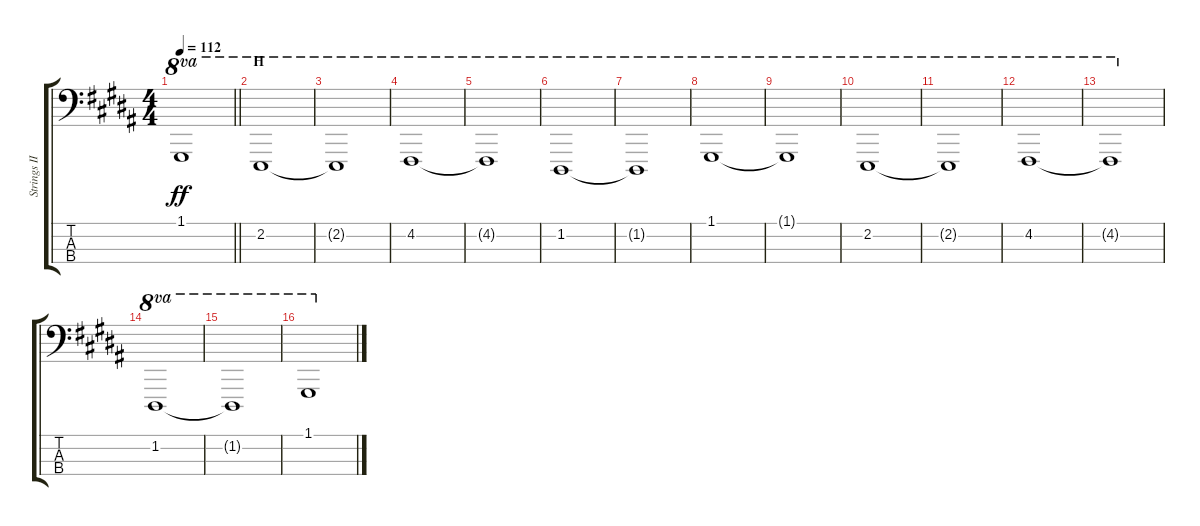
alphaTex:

\track ("Strings II" "Strings II") {instrument stringensemble1}
\staff {score tabs}
\tuning (G2 D2 A1 E1) {hide}
\ts (4 4)
\tempo 112
\clef f4
\barLineRight lightlight
\ks b
1.1{t}.1{ot 8va dy ff} |
\section ("" "H")
2.2.1{ot 8va} |
2.2{t}.1{ot 8va} |
4.2.1{ot 8va} |
4.2{t}.1{ot 8va} |
1.2.1{ot 8va} |
1.2{t}.1{ot 8va} |
1.1.1{ot 8va} |
1.1{t}.1{ot 8va} |
2.2.1{ot 8va} |
2.2{t}.1{ot 8va} |
4.2.1{ot 8va} |
4.2{t}.1{ot 8va} |
1.2.1{ot 8va} |
1.2{t}.1{ot 8va} |
1.1.1{ot 8va}
